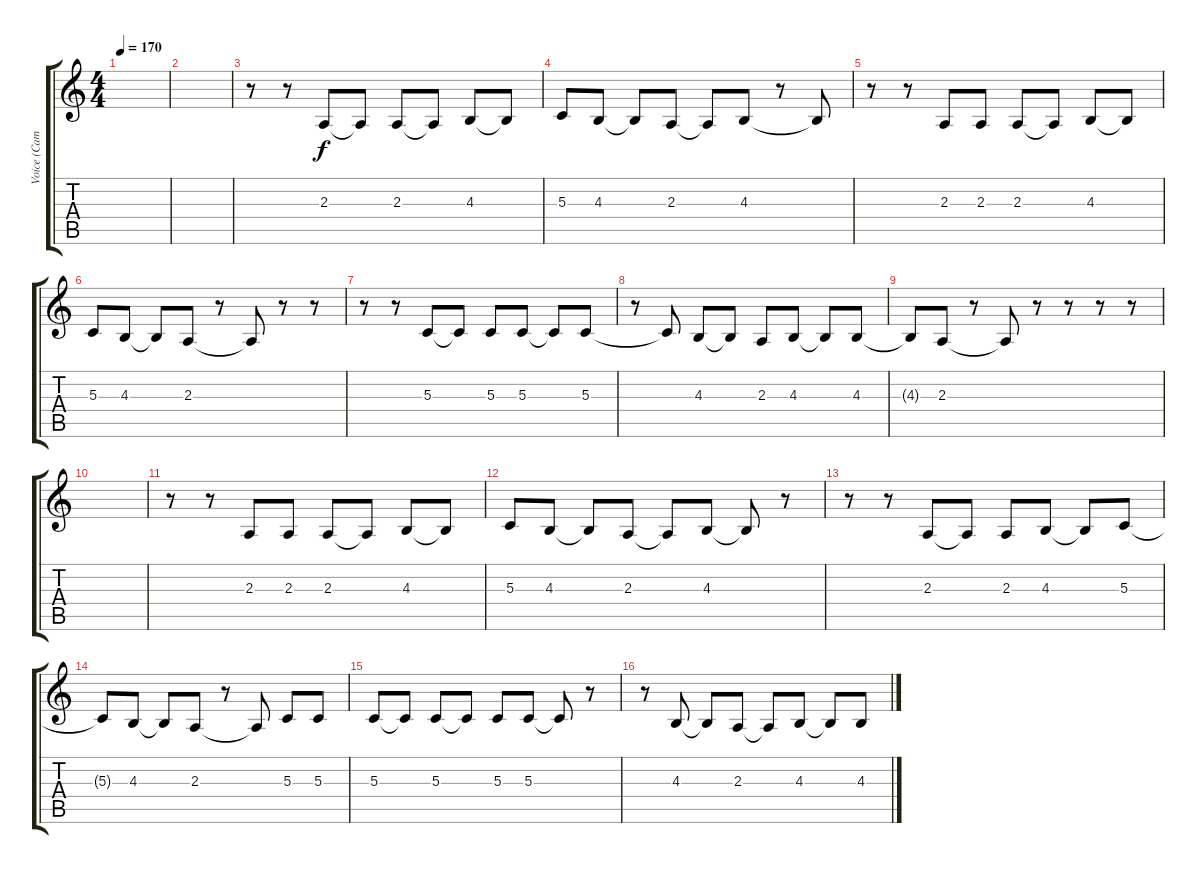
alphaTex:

\track ("Voice (Campino)" "Voice (Cam") {instrument englishhorn}
\staff {score tabs}
\tuning (E4 B3 G3 D3 A2 E2) {hide}
\ts (4 4)
\tempo 170
\clef g2
\ks c
|
|
r.8 r.8 2.3.8 2.3{t}.8 2.3.8 2.3{t}.8 4.3.8 4.3{t}.8 |
5.3.8 4.3.8 4.3{t}.8 2.3.8 2.3{t}.8 4.3.8 r.8 4.3{t}.8 |
r.8 r.8 2.3.8 2.3.8 2.3.8 2.3{t}.8 4.3.8 4.3{t}.8 |
5.3.8 4.3.8 4.3{t}.8 2.3.8 r.8 2.3{t}.8 r.8 r.8 |
r.8 r.8 5.3.8 5.3{t}.8 5.3.8 5.3.8 5.3{t}.8 5.3.8 |
r.8 5.3{t}.8 4.3.8 4.3{t}.8 2.3.8 4.3.8 4.3{t}.8 4.3.8 |
4.3{t}.8 2.3.8 r.8 2.3{t}.8 r.8 r.8 r.8 r.8 |
|
r.8 r.8 2.3.8 2.3.8 2.3.8 2.3{t}.8 4.3.8 4.3{t}.8 |
5.3.8 4.3.8 4.3{t}.8 2.3.8 2.3{t}.8 4.3.8 4.3{t}.8 r.8 |
r.8 r.8 2.3.8 2.3{t}.8 2.3.8 4.3.8 4.3{t}.8 5.3.8 |
5.3{t}.8 4.3.8 4.3{t}.8 2.3.8 r.8 2.3{t}.8 5.3.8 5.3.8 |
5.3.8 5.3{t}.8 5.3.8 5.3{t}.8 5.3.8 5.3.8 5.3{t}.8 r.8 |
r.8 4.3.8 4.3{t}.8 2.3.8 2.3{t}.8 4.3.8 4.3{t}.8 4.3.8
